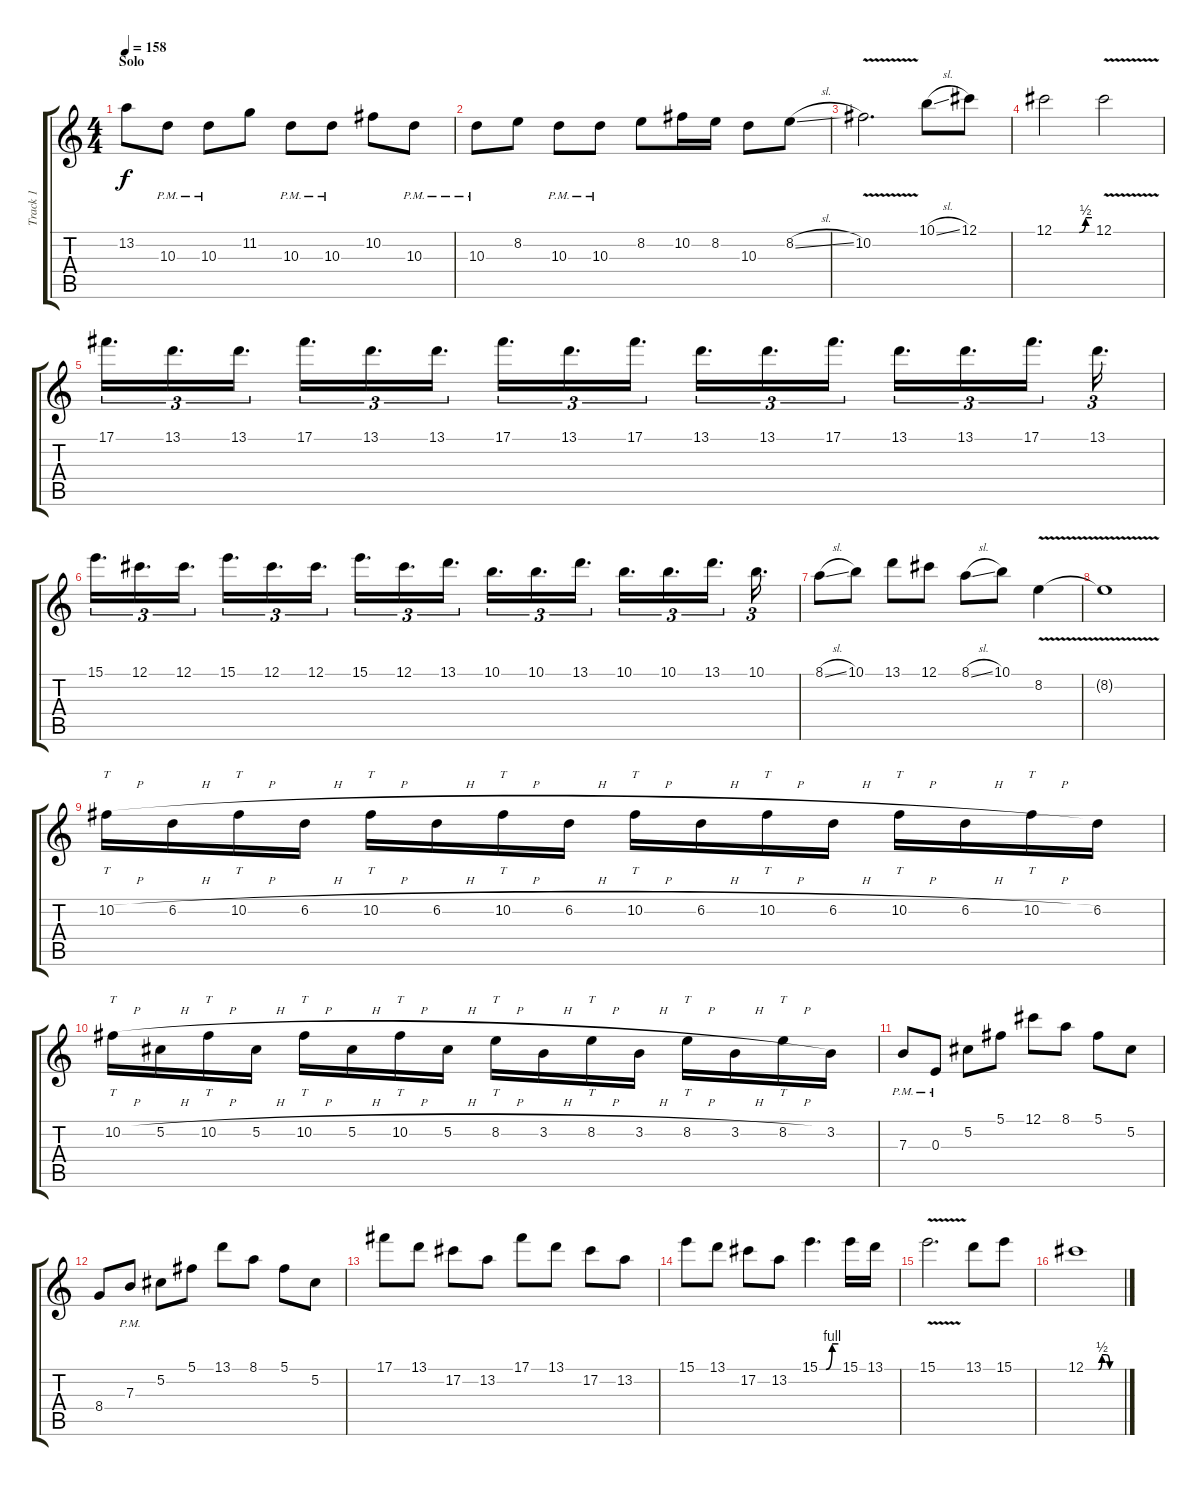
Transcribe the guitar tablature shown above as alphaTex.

\track ("Track 1" "Track 1") {instrument distortionguitar}
\staff {score tabs}
\tuning (Db4 Ab3 E3 B2 Gb2 B1) {hide}
\ts (4 4)
\section ("" "Solo")
\tempo 158
\clef g2
\ks c
13.2.8{dy f} 10.3{pm}.8 10.3{pm}.8 11.2.8 10.3{pm}.8 10.3{pm}.8 10.2.8 10.3{pm}.8 |
10.3{pm}.8 8.2.8 10.3{pm}.8 10.3{pm}.8 8.2.8 10.2.16 8.2.16 10.3.8 8.2{sl}.8 |
10.2{v}.2{d} 10.1{sl}.8 12.1.8 |
12.1{be (custom 0 0 15 0 30 0 40 0 50 2 60 2)}.2 12.1{v}.2 |
17.1.16{d tu (3 2)} 13.1.16{d tu (3 2)} 13.1.16{d tu (3 2)} 17.1.16{d tu (3 2)} 13.1.16{d tu (3 2)} 13.1.16{d tu (3 2)} 17.1.16{d tu (3 2)} 13.1.16{d tu (3 2)} 17.1.16{d tu (3 2)} 13.1.16{d tu (3 2)} 13.1.16{d tu (3 2)} 17.1.16{d tu (3 2)} 13.1.16{d tu (3 2)} 13.1.16{d tu (3 2)} 17.1.16{d tu (3 2)} 13.1.16{d tu (3 2)} |
15.1.16{d tu (3 2)} 12.1.16{d tu (3 2)} 12.1.16{d tu (3 2)} 15.1.16{d tu (3 2)} 12.1.16{d tu (3 2)} 12.1.16{d tu (3 2)} 15.1.16{d tu (3 2)} 12.1.16{d tu (3 2)} 13.1.16{d tu (3 2)} 10.1.16{d tu (3 2)} 10.1.16{d tu (3 2)} 13.1.16{d tu (3 2)} 10.1.16{d tu (3 2)} 10.1.16{d tu (3 2)} 13.1.16{d tu (3 2)} 10.1.16{d tu (3 2)} |
8.1{sl}.8 10.1.8 13.1.8 12.1.8 8.1{sl}.8 10.1.8 8.2{v}.4 |
8.2{t}.1 |
10.2{h}.16{tt} 6.2{h}.16 10.2{h}.16{tt} 6.2{h}.16 10.2{h}.16{tt} 6.2{h}.16 10.2{h}.16{tt} 6.2{h}.16 10.2{h}.16{tt} 6.2{h}.16 10.2{h}.16{tt} 6.2{h}.16 10.2{h}.16{tt} 6.2{h}.16 10.2{h}.16{tt} 6.2.16 |
10.2{h}.16{tt} 5.2{h}.16 10.2{h}.16{tt} 5.2{h}.16 10.2{h}.16{tt} 5.2{h}.16 10.2{h}.16{tt} 5.2{h}.16 8.2{h}.16{tt} 3.2{h}.16 8.2{h}.16{tt} 3.2{h}.16 8.2{h}.16{tt} 3.2{h}.16 8.2{h}.16{tt} 3.2.16 |
7.3{pm}.8 0.3{pm}.8 5.2.8 5.1.8 12.1.8 8.1.8 5.1.8 5.2.8 |
8.4.8 7.3{pm}.8 5.2.8 5.1.8 13.1.8 8.1.8 5.1.8 5.2.8 |
17.1.8 13.1.8 17.2.8 13.2.8 17.1.8 13.1.8 17.2.8 13.2.8 |
15.1.8 13.1.8 17.2.8 13.2.8 15.1{be (custom 0 0 5 0 10 0 20 0 40 4 60 4)}.4{d} 15.1.16 13.1.16 |
15.1{v}.2{d} 13.1.8 15.1.8 |
12.1{be (custom 0 0 22 0 28 2 35 2 41 0 60 0)}.1
